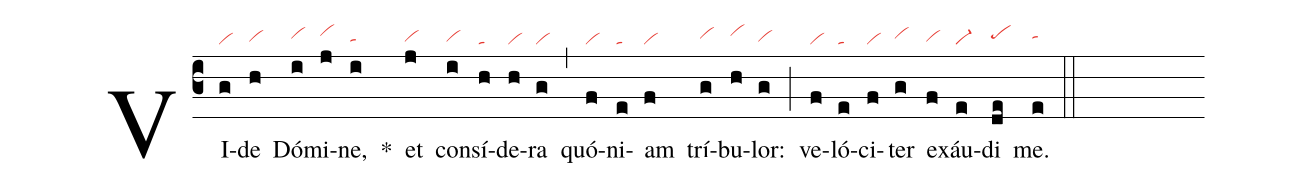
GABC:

nabc-lines: 1;
%%
(c3)
VI(g|vi)de(h|vihg) Dó(i|vihh)mi(j|vihi)ne,(i|tahg) *()
et(j|vihg) con(i|vihg)sí(h|ta)de(h|vi)ra(g|vi) (,)
quó(f|vi)ni(e|ta)am(f|vi) trí(g|vihh)bu(h|vihi)lor:(g|vihg) (;)
ve(f|vi)ló(e|ta)ci(f|vi)ter(g|vihh) e(f|vihg)xáu(e|vi-)di(de|pehh) me.(e|tahh) (::)
